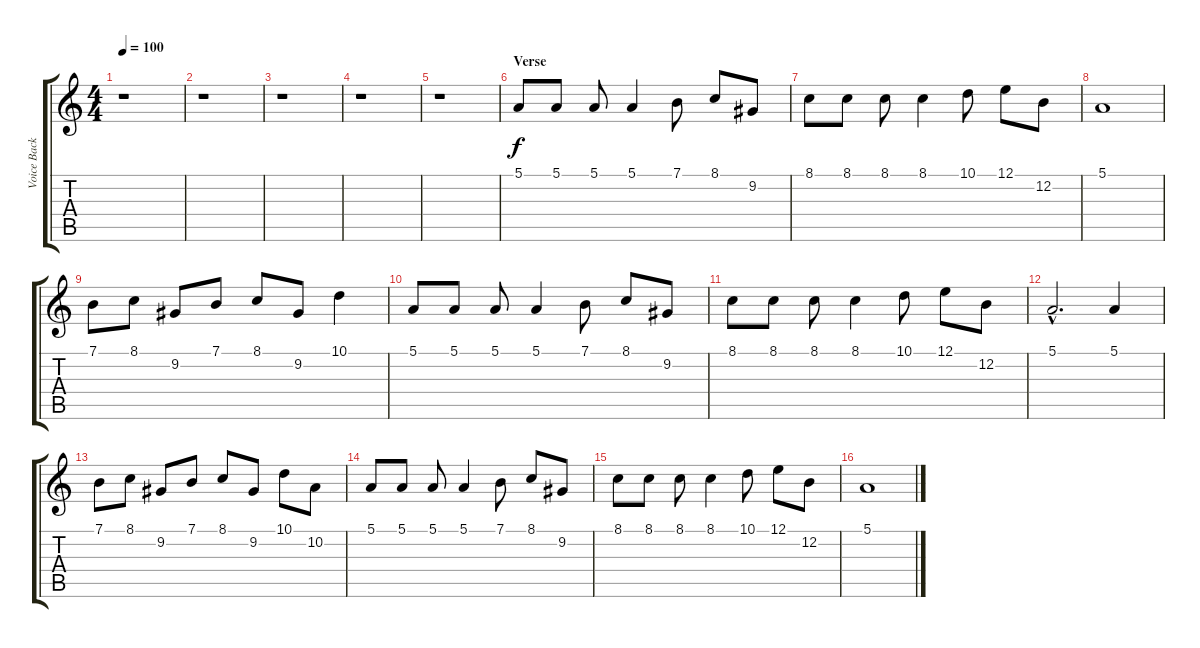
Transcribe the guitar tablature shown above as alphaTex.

\track ("Voice Backup" "Voice Back") {instrument tremolostrings}
\staff {score tabs}
\tuning (E4 B3 G3 D3 A2 E2) {hide}
\ts (4 4)
\tempo 100
\clef g2
\ks c
r.1{dy f} |
r.1 |
r.1 |
r.1 |
r.1 |
\section ("" "Verse")
5.1.8 5.1.8 5.1.8 5.1.4 7.1.8 8.1.8 9.2.8 |
8.1.8 8.1.8 8.1.8 8.1.4 10.1.8 12.1.8 12.2.8 |
5.1.1 |
7.1.8 8.1.8 9.2.8 7.1.8 8.1.8 9.2.8 10.1.4 |
5.1.8 5.1.8 5.1.8 5.1.4 7.1.8 8.1.8 9.2.8 |
8.1.8 8.1.8 8.1.8 8.1.4 10.1.8 12.1.8 12.2.8 |
5.1{hac}.2{d} 5.1.4 |
7.1.8 8.1.8 9.2.8 7.1.8 8.1.8 9.2.8 10.1.8 10.2.8 |
5.1.8 5.1.8 5.1.8 5.1.4 7.1.8 8.1.8 9.2.8 |
8.1.8 8.1.8 8.1.8 8.1.4 10.1.8 12.1.8 12.2.8 |
5.1.1
